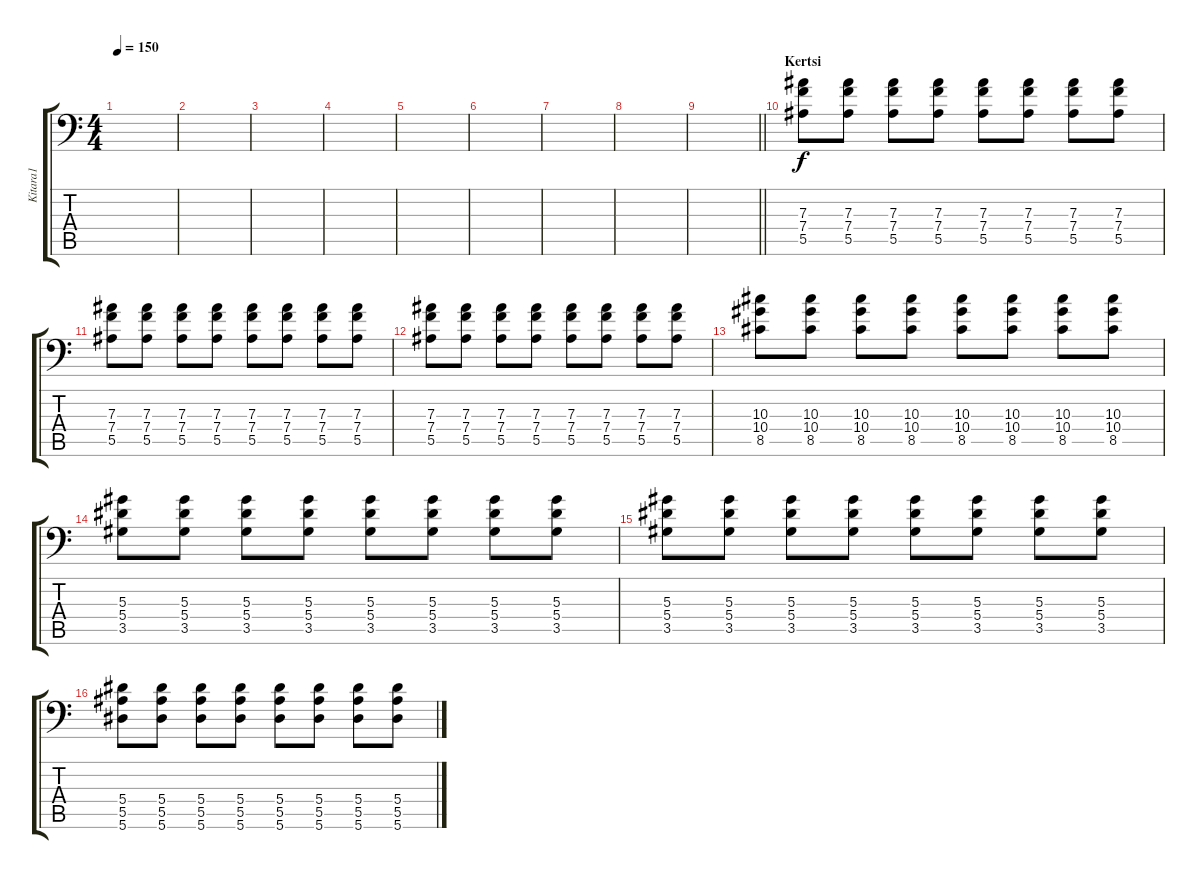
\track ("Kitara1" "Kitara1") {instrument distortionguitar}
\staff {score tabs}
\tuning (C4 G3 Eb3 Bb2 F2 Bb1) {hide}
\ts (4 4)
\tempo 150
\clef f4
\ks c
|
|
|
|
|
|
|
|
\barLineRight lightlight
|
\section ("" "Kertsi")
(7.3 7.4 5.5).8 (7.3 7.4 5.5).8 (7.3 7.4 5.5).8 (7.3 7.4 5.5).8 (7.3 7.4 5.5).8 (7.3 7.4 5.5).8 (7.3 7.4 5.5).8 (7.3 7.4 5.5).8 |
(7.3 7.4 5.5).8 (7.3 7.4 5.5).8 (7.3 7.4 5.5).8 (7.3 7.4 5.5).8 (7.3 7.4 5.5).8 (7.3 7.4 5.5).8 (7.3 7.4 5.5).8 (7.3 7.4 5.5).8 |
(7.3 7.4 5.5).8 (7.3 7.4 5.5).8 (7.3 7.4 5.5).8 (7.3 7.4 5.5).8 (7.3 7.4 5.5).8 (7.3 7.4 5.5).8 (7.3 7.4 5.5).8 (7.3 7.4 5.5).8 |
(10.3 10.4 8.5).8 (10.3 10.4 8.5).8 (10.3 10.4 8.5).8 (10.3 10.4 8.5).8 (10.3 10.4 8.5).8 (10.3 10.4 8.5).8 (10.3 10.4 8.5).8 (10.3 10.4 8.5).8 |
(5.3 5.4 3.5).8 (5.3 5.4 3.5).8 (5.3 5.4 3.5).8 (5.3 5.4 3.5).8 (5.3 5.4 3.5).8 (5.3 5.4 3.5).8 (5.3 5.4 3.5).8 (5.3 5.4 3.5).8 |
(5.3 5.4 3.5).8 (5.3 5.4 3.5).8 (5.3 5.4 3.5).8 (5.3 5.4 3.5).8 (5.3 5.4 3.5).8 (5.3 5.4 3.5).8 (5.3 5.4 3.5).8 (5.3 5.4 3.5).8 |
(5.4 5.5 5.6).8 (5.4 5.5 5.6).8 (5.4 5.5 5.6).8 (5.4 5.5 5.6).8 (5.4 5.5 5.6).8 (5.4 5.5 5.6).8 (5.4 5.5 5.6).8 (5.4 5.5 5.6).8
